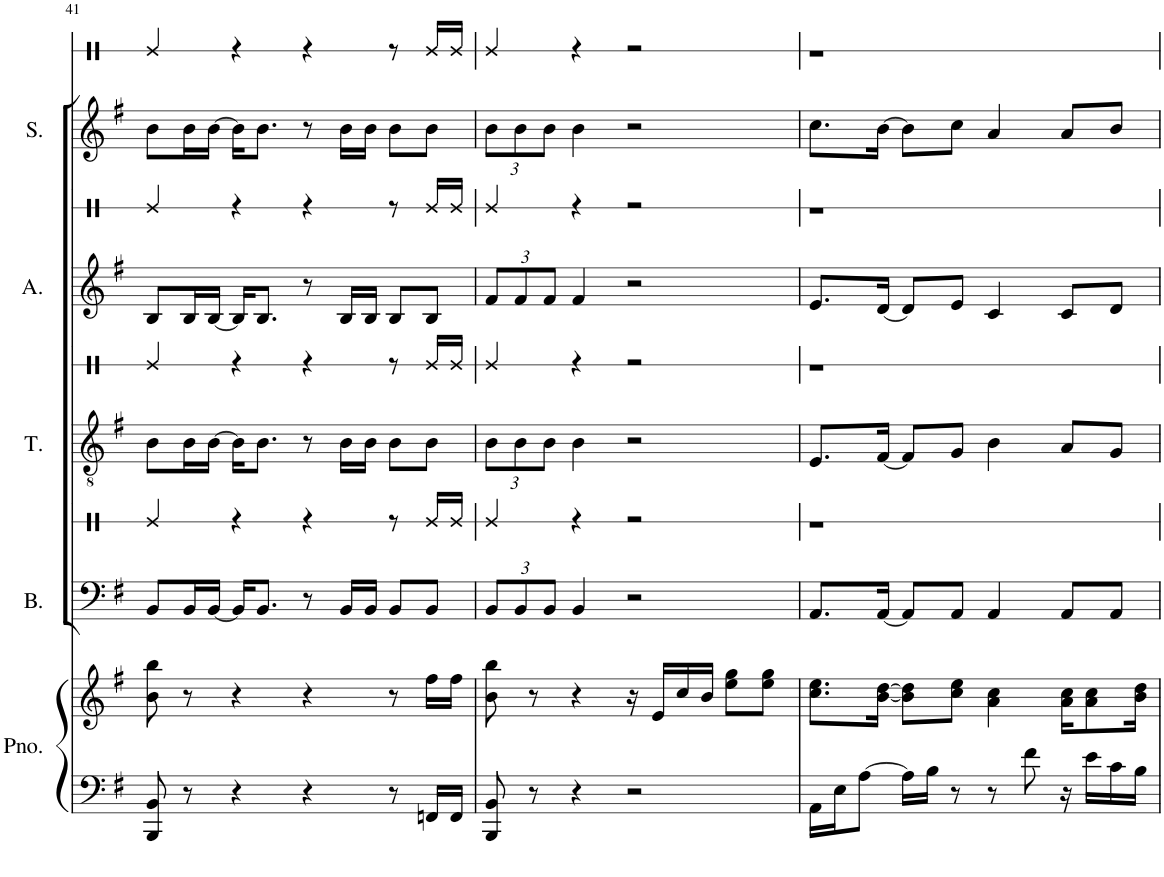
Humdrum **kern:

**kern	**kern	**kern	**kern	**kern	**kern
*part5	*part5	*part4	*part3	*part2	*part1
*staff6	*staff5	*staff4	*staff3	*staff2	*staff1
*I"Piano	*	*I"Bass	*I"Tenor	*I"Alto	*I"Soprano
*I'Pno.	*	*I'B.	*I'T.	*I'A.	*I'S.
!!LO:PB:g=z
*clefF4	*clefG2	*clefF4	*clefGv2	*clefG2	*clefG2
*k[f#]	*k[f#]	*k[f#]	*k[f#]	*k[f#]	*k[f#]
*M4/4	*M4/4	*M4/4	*M4/4	*M4/4	*M4/4
=41	=41	=41	=41	=41	=41
8BBB/ 8BB/	8b\ 8bb\	8BB/L	8B\L	8B/L	8b\L
8r	8r	16BB/L	16B\L	16B/L	16b\L
.	.	[16BB/JJ	[16B\JJ	[16B/JJ	[16b\JJ
4r	4r	16BB/KL]	16B\KL]	16B/KL]	16b\KL]
.	.	8.BB/J	8.B\J	8.B/J	8.b\J
4r	4r	8r	8r	8r	8r
.	.	16BB/LL	16B\LL	16B/LL	16b\LL
.	.	16BB/JJ	16B\JJ	16B/JJ	16b\JJ
8r	8r	8BB/L	8B\L	8B/L	8b\L
16FFn/LL	16ff#\LL	8BB/J	8B\J	8B/J	8b\J
16FF/JJ	16ff#\JJ	.	.	.	.
=42	=42	=42	=42	=42	=42
*	*	*Xbrackettup	*Xbrackettup	*Xbrackettup	*Xbrackettup
8BBB/ 8BB/	8b\ 8bb\	12BB/L	12B\L	12f#/L	12b\L
.	.	12BB/	12B\	12f#/	12b\
8r	8r	.	.	.	.
.	.	12BB/J	12B\J	12f#/J	12b\J
4r	4r	4BB/	4B\	4f#/	4b\
2r	16r	2r	2r	2r	2r
.	16e/LL	.	.	.	.
.	16cc/	.	.	.	.
.	16b/JJ	.	.	.	.
.	8ee\ 8gg\L	.	.	.	.
.	8ee\ 8gg\J	.	.	.	.
=43	=43	=43	=43	=43	=43
16AA\LL	8.cc\ 8.ee\L	8.AA/L	8.E/L	8.e/L	8.cc\L
16E\J	.	.	.	.	.
[8A\J	.	.	.	.	.
.	[16b\ [16dd\Jk	[16AA/Jk	[16F#/Jk	[16d/Jk	[16b\Jk
16A\LL]	8b\] 8dd\]L	8AA/L]	8F#/L]	8d/L]	8b\L]
16B\JJ	.	.	.	.	.
8r	8cc\ 8ee\J	8AA/J	8G/J	8e/J	8cc\J
8r	4a\ 4cc\	4AA/	4B\	4c/	4a/
8f#\	.	.	.	.	.
16r	16a\ 16cc\KL	8AA/L	8A/L	8c/L	8a/L
16e\LL	8a\ 8cc\	.	.	.	.
16c\	.	8AA/J	8G/J	8d/J	8b/J
16B\JJ	16b\ 16dd\Jk	.	.	.	.
=	=	=	=	=	=
*-	*-	*-	*-	*-	*-
